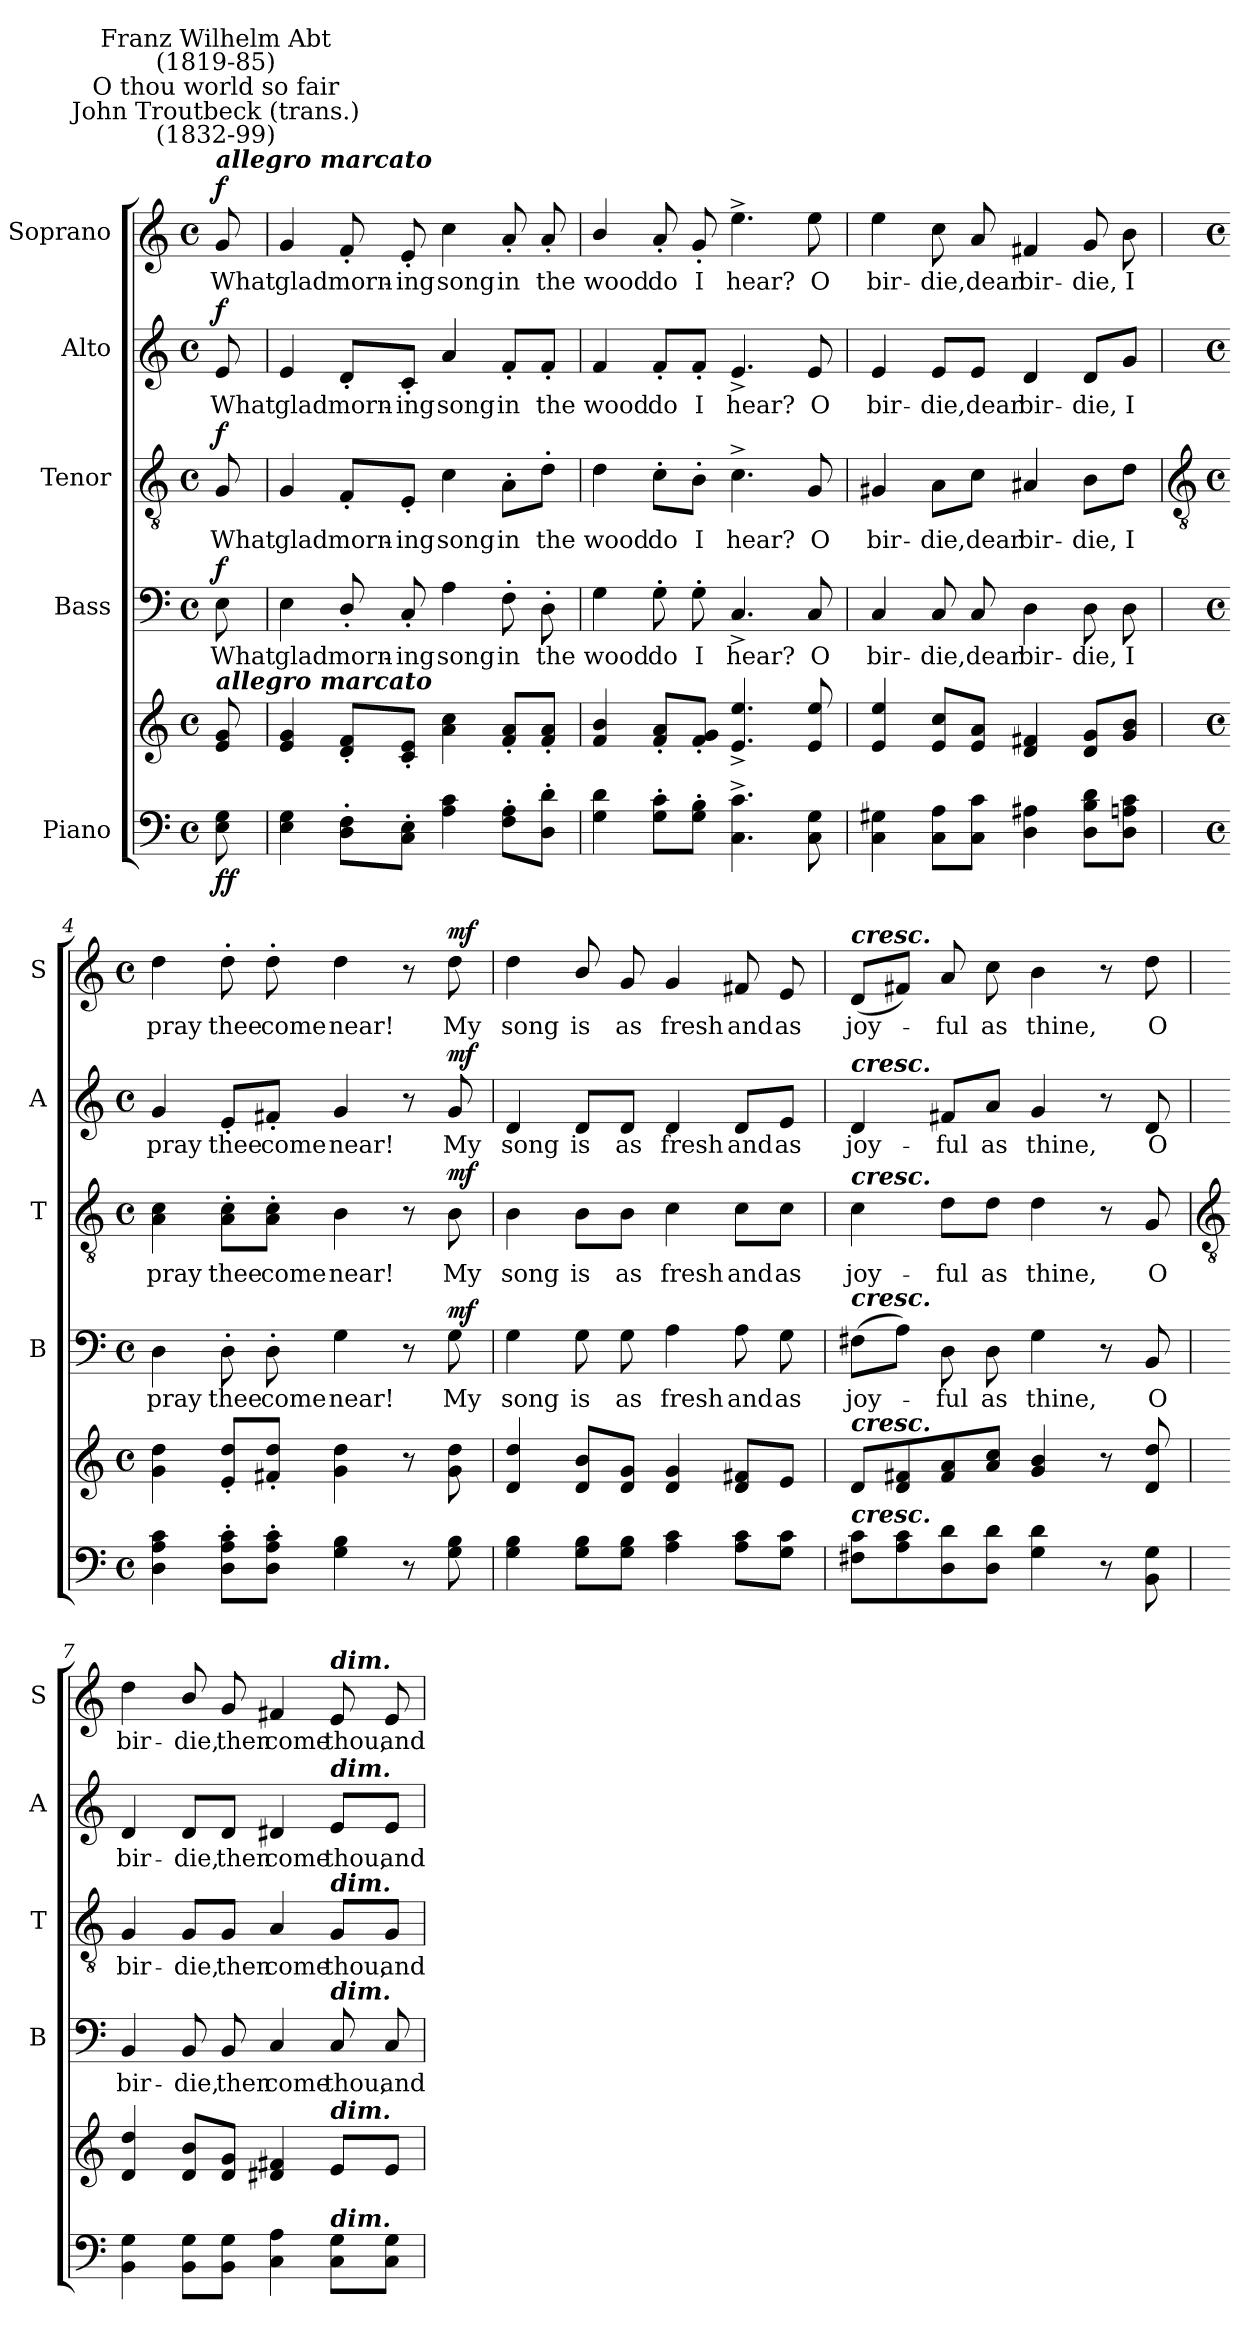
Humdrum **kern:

**kern	**kern	**dynam	**kern	**text	**dynam	**kern	**text	**dynam	**kern	**text	**dynam	**kern	**text	**dynam
*part5	*part5	*part5	*part4	*part4	*part4	*part3	*part3	*part3	*part2	*part2	*part2	*part1	*part1	*part1
*staff6	*staff5	*staff5/6	*staff4	*staff4	*staff4	*staff3	*staff3	*staff3	*staff2	*staff2	*staff2	*staff1	*staff1	*staff1
*I"Piano	*	*	*I"Bass	*	*	*I"Tenor	*	*	*I"Alto	*	*	*I"Soprano	*	*
*	*	*	*I'B	*	*	*I'T	*	*	*I'A	*	*	*I'S	*	*
*clefF4	*clefG2	*	*clefF4	*	*	*clefGv2	*	*	*clefG2	*	*	*clefG2	*	*
*k[]	*k[]	*	*k[]	*	*	*k[]	*	*	*k[]	*	*	*k[]	*	*
*C:	*C:	*	*C:	*	*	*C:	*	*	*C:	*	*	*C:	*	*
*M4/4	*M4/4	*	*M4/4	*	*	*M4/4	*	*	*M4/4	*	*	*M4/4	*	*
*met(c)	*met(c)	*	*met(c)	*	*	*met(c)	*	*	*met(c)	*	*	*met(c)	*	*
*MM116	*MM116	*	*MM116	*	*	*MM116	*	*	*MM116	*	*	*MM116	*	*
=	=	=	=	=	=	=	=	=	=	=	=	=	=	=
!	!	!	!	!	!	!	!	!	!	!	!	!LO:TX:a:Bi:t=allegro marcato	!	!
!	!	!	!	!	!	!	!	!	!	!	!	!LO:TX:a:cj:t=John Troutbeck (trans.)\n(1832-99)	!	!
!	!	!	!	!	!	!	!	!	!	!	!	!LO:TX:a:cj:t=O thou world so fair	!	!
!	!	!	!	!	!	!	!	!	!	!	!	!LO:TX:a:cj:t=Franz Wilhelm Abt\n(1819-85)	!	!
!	!LO:TX:a:Bi:t=allegro marcato	!	!	!	!	!	!	!	!	!	!	!	!	!
!	!	!LO:DY:b=2	!	!LO:LY:b	!	!	!LO:LY:b	!	!	!LO:LY:b	!	!	!LO:LY:b	!
!	!	!LO:DY:n=1:b	!	!	!LO:DY:b	!	!	!LO:DY:b	!	!	!LO:DY:b	!	!	!LO:DY:b
8E 8G	8e/ 8g/	f f	8E	What	f	8G	What	f	8e	What	f	8g/	What	f
=1	=1	=1	=1	=1	=1	=1	=1	=1	=1	=1	=1	=1	=1	=1
!	!	!	!	!LO:LY:b	!	!	!LO:LY:b	!	!	!LO:LY:b	!	!	!LO:LY:b	!
4E 4G	4e 4g	.	4E	glad	.	4G	glad	.	4e	glad	.	4g	glad	.
!	!	!	!	!LO:LY:b	!	!	!LO:LY:b	!	!	!LO:LY:b	!	!	!LO:LY:b	!
8D' 8F'L	8d' 8f'L	.	8D'/	morn-	.	8F'/L	morn-	.	8d'/L	morn-	.	8f'	morn-	.
!	!	!	!	!LO:LY:b	!	!	!LO:LY:b	!	!	!LO:LY:b	!	!	!LO:LY:b	!
8C' 8E'J	8c' 8e'J	.	8C'	-ing	.	8E'/J	-ing	.	8c'/J	-ing	.	8e'	-ing	.
!	!	!	!	!LO:LY:b	!	!	!LO:LY:b	!	!	!LO:LY:b	!	!	!LO:LY:b	!
4A 4c	4a 4cc	.	4A	song	.	4c	song	.	4a	song	.	4cc	song	.
!	!	!	!	!LO:LY:b	!	!	!LO:LY:b	!	!	!LO:LY:b	!	!	!LO:LY:b	!
8F' 8A'L	8f' 8a'L	.	8F'	in	.	8A'\L	in	.	8f'/L	in	.	8a'	in	.
!	!	!	!	!LO:LY:b	!	!	!LO:LY:b	!	!	!LO:LY:b	!	!	!LO:LY:b	!
8D' 8d'J	8f' 8a'J	.	8D'	the	.	8d'\J	the	.	8f'/J	the	.	8a'	the	.
=2	=2	=2	=2	=2	=2	=2	=2	=2	=2	=2	=2	=2	=2	=2
!	!	!	!	!LO:LY:b	!	!	!LO:LY:b	!	!	!LO:LY:b	!	!	!LO:LY:b	!
4G 4d	4f/ 4b/	.	4G	wood	.	4d	wood	.	4f	wood	.	4b/	wood	.
!	!	!	!	!LO:LY:b	!	!	!LO:LY:b	!	!	!LO:LY:b	!	!	!LO:LY:b	!
8G' 8c'L	8f' 8a'L	.	8G'	do	.	8c'\L	do	.	8f'/L	do	.	8a'	do	.
!	!	!	!	!LO:LY:b	!	!	!LO:LY:b	!	!	!LO:LY:b	!	!	!LO:LY:b	!
8G' 8B'J	8f' 8g'J	.	8G'	I	.	8B'\J	I	.	8f'/J	I	.	8g'	I	.
!	!	!	!	!LO:LY:b	!	!	!LO:LY:b	!	!	!LO:LY:b	!	!	!LO:LY:b	!
4.C^ 4.c^	4.e^ 4.ee^	.	4.C^	hear?	.	4.c^	hear?	.	4.e^	hear?	.	4.ee^	hear?	.
!	!	!	!	!LO:LY:b	!	!	!LO:LY:b	!	!	!LO:LY:b	!	!	!LO:LY:b	!
8C 8G	8e 8ee	.	8C	O	.	8G	O	.	8e	O	.	8ee	O	.
=3	=3	=3	=3	=3	=3	=3	=3	=3	=3	=3	=3	=3	=3	=3
!	!	!	!	!LO:LY:b	!	!	!LO:LY:b	!	!	!LO:LY:b	!	!	!LO:LY:b	!
4C 4G#X	4e 4ee	.	4C	bir-	.	4G#X	bir-	.	4e	bir-	.	4ee	bir-	.
!	!	!	!	!LO:LY:b	!	!	!LO:LY:b	!	!	!LO:LY:b	!	!	!LO:LY:b	!
8C 8AL	8e 8ccL	.	8C	-die,	.	8A\L	-die,	.	8e/L	-die,	.	8cc	-die,	.
!	!	!	!	!LO:LY:b	!	!	!LO:LY:b	!	!	!LO:LY:b	!	!	!LO:LY:b	!
8C 8cJ	8e 8aJ	.	8C	dear	.	8c\J	dear	.	8e/J	dear	.	8a	dear	.
!	!	!	!	!LO:LY:b	!	!	!LO:LY:b	!	!	!LO:LY:b	!	!	!LO:LY:b	!
4D 4A#X	4d 4f#X	.	4D	bir-	.	4A#X	bir-	.	4d	bir-	.	4f#X	bir-	.
!	!	!	!	!LO:LY:b	!	!	!LO:LY:b	!	!	!LO:LY:b	!	!	!LO:LY:b	!
8D 8B 8dL	8d 8gL	.	8D	-die,	.	8B\L	-die,	.	8d/L	-die,	.	8g	-die,	.
!	!	!	!	!LO:LY:b	!	!	!LO:LY:b	!	!	!LO:LY:b	!	!	!LO:LY:b	!
8D 8An 8cJ	8g 8bJ	.	8D	I	.	8d\J	I	.	8g/J	I	.	8b	I	.
!!LO:LB:g=z
=4	=4	=4	=4	=4	=4	=4	=4	=4	=4	=4	=4	=4	=4	=4
*	*	*	*	*	*	*clefGv2	*	*	*	*	*	*	*	*
*M4/4	*M4/4	*	*M4/4	*	*	*M4/4	*	*	*M4/4	*	*	*M4/4	*	*
*met(c)	*met(c)	*	*met(c)	*	*	*met(c)	*	*	*met(c)	*	*	*met(c)	*	*
!	!	!	!	!LO:LY:b	!	!	!LO:LY:b	!	!	!LO:LY:b	!	!	!LO:LY:b	!
4D 4A 4c	4g 4dd	.	4D	pray	.	4A 4c	pray	.	4g	pray	.	4dd	pray	.
!	!	!	!	!LO:LY:b	!	!	!LO:LY:b	!	!	!LO:LY:b	!	!	!LO:LY:b	!
8D' 8A' 8c'L	8e' 8dd'L	.	8D'	thee	.	8A'\ 8c'\L	thee	.	8e'/L	thee	.	8dd'	thee	.
!	!	!	!	!LO:LY:b	!	!	!LO:LY:b	!	!	!LO:LY:b	!	!	!LO:LY:b	!
8D' 8A' 8c'J	8f#X' 8dd'J	.	8D'	come	.	8A'\ 8c'\J	come	.	8f#X'/J	come	.	8dd'	come	.
!	!	!	!	!LO:LY:b	!	!	!LO:LY:b	!	!	!LO:LY:b	!	!	!LO:LY:b	!
4G 4B	4g 4dd	.	4G	near!	.	4B	near!	.	4g	near!	.	4dd	near!	.
8r	8r	.	8r	.	.	8r	.	.	8r	.	.	8r	.	.
!	!	!LO:DY:b=2	!	!LO:LY:b	!	!	!LO:LY:b	!	!	!LO:LY:b	!	!	!LO:LY:b	!
!	!	!LO:DY:n=1:b	!	!	!LO:DY:b	!	!	!LO:DY:b	!	!	!LO:DY:b	!	!	!LO:DY:b
8G 8B	8g 8dd	mf mf	8G	My	mf	8B	My	mf	8g	My	mf	8dd	My	mf
=5	=5	=5	=5	=5	=5	=5	=5	=5	=5	=5	=5	=5	=5	=5
!	!	!	!	!LO:LY:b	!	!	!LO:LY:b	!	!	!LO:LY:b	!	!	!LO:LY:b	!
4G 4B	4d 4dd	.	4G	song	.	4B	song	.	4d	song	.	4dd	song	.
!	!	!	!	!LO:LY:b	!	!	!LO:LY:b	!	!	!LO:LY:b	!	!	!LO:LY:b	!
8G 8BL	8d/ 8b/L	.	8G	is	.	8B\L	is	.	8d/L	is	.	8b/	is	.
!	!	!	!	!LO:LY:b	!	!	!LO:LY:b	!	!	!LO:LY:b	!	!	!LO:LY:b	!
8G 8BJ	8d 8gJ	.	8G	as	.	8B\J	as	.	8d/J	as	.	8g	as	.
!	!	!	!	!LO:LY:b	!	!	!LO:LY:b	!	!	!LO:LY:b	!	!	!LO:LY:b	!
4A 4c	4d 4g	.	4A	fresh	.	4c	fresh	.	4d	fresh	.	4g	fresh	.
!	!	!	!	!LO:LY:b	!	!	!LO:LY:b	!	!	!LO:LY:b	!	!	!LO:LY:b	!
8A 8cL	8d 8f#XL	.	8A	and	.	8c\L	and	.	8d/L	and	.	8f#X	and	.
!	!	!	!	!LO:LY:b	!	!	!LO:LY:b	!	!	!LO:LY:b	!	!	!LO:LY:b	!
8G 8cJ	8eJ	.	8G	as	.	8c\J	as	.	8e/J	as	.	8e	as	.
=6	=6	=6	=6	=6	=6	=6	=6	=6	=6	=6	=6	=6	=6	=6
!	!	!	!	!	!	!	!	!	!	!	!	!LO:TX:a:Bi:t=cresc.	!	!
!	!	!	!	!	!	!	!	!	!LO:TX:a:Bi:t=cresc.	!	!	!	!	!
!	!	!	!	!	!	!LO:TX:a:Bi:t=cresc.	!	!	!	!	!	!	!	!
!	!	!	!LO:TX:a:Bi:t=cresc.	!	!	!	!	!	!	!	!	!	!	!
!	!LO:TX:a:Bi:t=cresc.	!	!	!	!	!	!	!	!	!	!	!	!	!
!LO:TX:a:Bi:t=cresc.	!	!	!	!	!	!	!	!	!	!	!	!	!	!
!	!	!	!	!LO:LY:b	!	!	!LO:LY:b	!	!	!LO:LY:b	!	!	!LO:LY:b	!
8F#X 8cL	8dL	.	(>8F#XL	joy-	.	4c	joy-	.	4d	joy-	.	(<8dL	joy-	.
8A 8c	8d 8f#X	.	8AJ)	.	.	.	.	.	.	.	.	8f#XJ)	.	.
!	!	!	!	!LO:LY:b	!	!	!LO:LY:b	!	!	!LO:LY:b	!	!	!LO:LY:b	!
8D 8d	8f# 8a	.	8D	ful	.	8d\L	-ful	.	8f#X/L	-ful	.	8a	ful	.
!	!	!	!	!LO:LY:b	!	!	!LO:LY:b	!	!	!LO:LY:b	!	!	!LO:LY:b	!
8D 8dJ	8a 8ccJ	.	8D	as	.	8d\J	as	.	8a/J	as	.	8cc	as	.
!	!	!	!	!LO:LY:b	!	!	!LO:LY:b	!	!	!LO:LY:b	!	!	!LO:LY:b	!
4G 4d	4g 4b	.	4G	thine,	.	4d	thine,	.	4g	thine,	.	4b	thine,	.
8r	8r	.	8r	.	.	8r	.	.	8r	.	.	8r	.	.
!	!	!	!	!LO:LY:b	!	!	!LO:LY:b	!	!	!LO:LY:b	!	!	!LO:LY:b	!
8BB 8G	8d 8dd	.	8BB	O	.	8G	O	.	8d	O	.	8dd	O	.
!!LO:LB:g=z
=7	=7	=7	=7	=7	=7	=7	=7	=7	=7	=7	=7	=7	=7	=7
*	*	*	*	*	*	*clefGv2	*	*	*	*	*	*	*	*
!	!	!	!	!LO:LY:b	!	!	!LO:LY:b	!	!	!LO:LY:b	!	!	!LO:LY:b	!
4BB 4G	4d 4dd	.	4BB	bir-	.	4G	bir-	.	4d	bir-	.	4dd	bir-	.
!	!	!	!	!LO:LY:b	!	!	!LO:LY:b	!	!	!LO:LY:b	!	!	!LO:LY:b	!
8BB 8GL	8d/ 8b/L	.	8BB	-die,	.	8G/L	-die,	.	8d/L	-die,	.	8b/	-die,	.
!	!	!	!	!LO:LY:b	!	!	!LO:LY:b	!	!	!LO:LY:b	!	!	!LO:LY:b	!
8BB 8GJ	8d 8gJ	.	8BB	then	.	8G/J	then	.	8d/J	then	.	8g	then	.
!	!	!	!	!LO:LY:b	!	!	!LO:LY:b	!	!	!LO:LY:b	!	!	!LO:LY:b	!
4C 4A	4d#X 4f#X	.	4C	come	.	4A	come	.	4d#X	come	.	4f#X	come	.
!	!	!	!	!	!	!	!	!	!	!	!	!LO:TX:a:Bi:t=dim.	!	!
!	!	!	!	!	!	!	!	!	!LO:TX:a:Bi:t=dim.	!	!	!	!	!
!	!	!	!	!	!	!LO:TX:a:Bi:t=dim.	!	!	!	!	!	!	!	!
!	!	!	!LO:TX:a:Bi:t=dim.	!	!	!	!	!	!	!	!	!	!	!
!	!LO:TX:a:Bi:t=dim.	!	!	!	!	!	!	!	!	!	!	!	!	!
!LO:TX:a:Bi:t=dim.	!	!	!	!	!	!	!	!	!	!	!	!	!	!
!	!	!	!	!LO:LY:b	!	!	!LO:LY:b	!	!	!LO:LY:b	!	!	!LO:LY:b	!
8C 8GL	8eL	.	8C	thou,	.	8G/L	thou,	.	8e/L	thou,	.	8e	thou,	.
!	!	!	!	!LO:LY:b	!	!	!LO:LY:b	!	!	!LO:LY:b	!	!	!LO:LY:b	!
8C 8GJ	8eJ	.	8C	and	.	8G/J	and	.	8e/J	and	.	8e	and	.
=	=	=	=	=	=	=	=	=	=	=	=	=	=	=
*-	*-	*-	*-	*-	*-	*-	*-	*-	*-	*-	*-	*-	*-	*-
